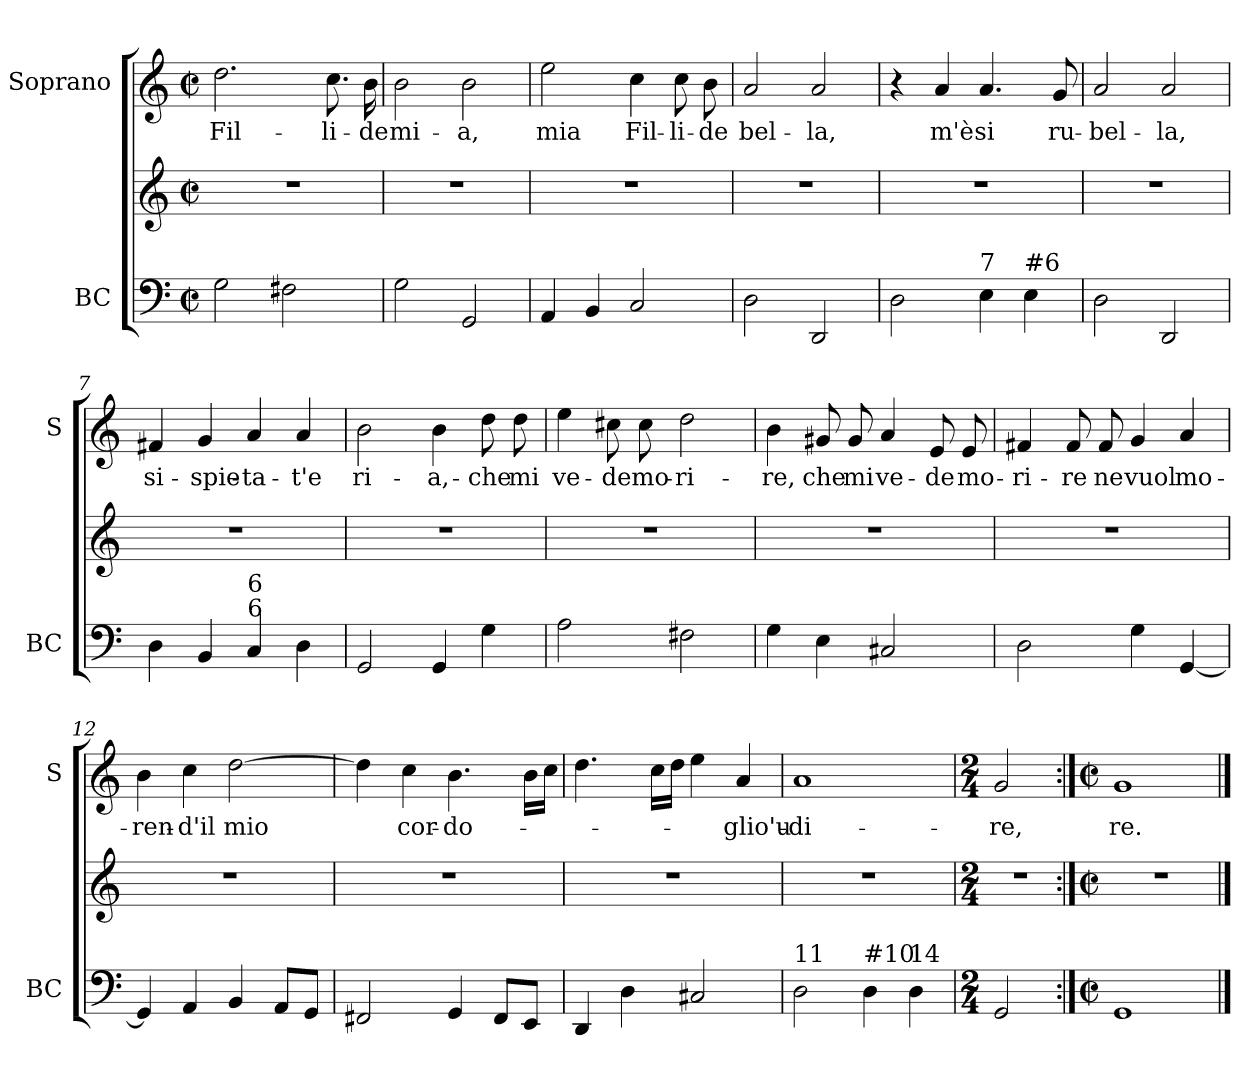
**kern	**kern	**kern	**text
*part2	*part2	*part1	*part1
*staff3	*staff2	*staff1	*staff1
*I"BC	*	*I"Soprano	*
*I'BC	*	*I'S	*
*clefF4	*clefG2	*clefG2	*
*k[]	*k[]	*k[]	*
*C:	*C:	*C:	*
*M2/2	*M2/2	*M2/2	*
*met(c|)	*met(c|)	*met(c|)	*
=1	=1	=1	=1
!	!	!	!LO:LY:b
2G\	1r	2.dd\	Fil-
2F#X\	.	.	.
!	!	!	!LO:LY:b
.	.	8.cc\	-li-
!	!	!	!LO:LY:b
.	.	16b\	-de
=2	=2	=2	=2
!	!	!	!LO:LY:b
2G\	1r	2b\	mi-
!	!	!	!LO:LY:b
2GG/	.	2b\	-a,
=3	=3	=3	=3
!	!	!	!LO:LY:b
4AA/	1r	2ee\	mia
4BB/	.	.	.
!	!	!	!LO:LY:b
2C/	.	4cc\	Fil-
!	!	!	!LO:LY:b
.	.	8cc\	-li-
!	!	!	!LO:LY:b
.	.	8b\	-de
=4	=4	=4	=4
!	!	!	!LO:LY:b
2D\	1r	2a/	bel-
!	!	!	!LO:LY:b
2DD/	.	2a/	-la,
=5	=5	=5	=5
2D\	1r	4r	.
!	!	!	!LO:LY:b
.	.	4a/	m'è
!LO:TX:a:t=7	!	!	!
!	!	!	!LO:LY:b
4E\	.	4.a/	si
!LO:TX:a:t=#6	!	!	!
4E\	.	.	.
!	!	!	!LO:LY:b
.	.	8g/	ru-
!!LO:LB:g=z
=6	=6	=6	=6
!	!	!	!LO:LY:b
2D\	1r	2a/	-bel-
!	!	!	!LO:LY:b
2DD/	.	2a/	-la,
=7	=7	=7	=7
!	!	!	!LO:LY:b
4D\	1r	4f#X/	si-
!	!	!	!LO:LY:b
4BB/	.	4g/	-spie-
!LO:TX:a:t=6	!	!	!
!LO:TX:a:t=6	!	!	!
!	!	!	!LO:LY:b
4C/	.	4a/	-ta-
!	!	!	!LO:LY:b
4D\	.	4a/	-t'e
=8	=8	=8	=8
!	!	!	!LO:LY:b
2GG/	1r	2b\	ri-
!	!	!	!LO:LY:b
4GG/	.	4b\	-a,-
!	!	!	!LO:LY:b
4G\	.	8dd\	-che
!	!	!	!LO:LY:b
.	.	8dd\	mi
=9	=9	=9	=9
!	!	!	!LO:LY:b
2A\	1r	4ee\	ve-
!	!	!	!LO:LY:b
.	.	8cc#X\	-de
!	!	!	!LO:LY:b
.	.	8cc#\	mo-
!	!	!	!LO:LY:b
2F#X\	.	2dd\	-ri-
=10	=10	=10	=10
!	!	!	!LO:LY:b
4G\	1r	4b\	-re,
!	!	!	!LO:LY:b
4E\	.	8g#X/	che
!	!	!	!LO:LY:b
.	.	8g#/	mi
!	!	!	!LO:LY:b
2C#X/	.	4a/	ve-
!	!	!	!LO:LY:b
.	.	8e/	-de
!	!	!	!LO:LY:b
.	.	8e/	mo-
=11	=11	=11	=11
!	!	!	!LO:LY:b
2D\	1r	4f#X/	-ri-
!	!	!	!LO:LY:b
.	.	8f#/	-re
!	!	!	!LO:LY:b
.	.	8f#/	ne
!	!	!	!LO:LY:b
4G\	.	4g/	vuol
!	!	!	!LO:LY:b
[4GG/	.	4a/	mo-
!!LO:LB:g=z
=12	=12	=12	=12
!	!	!	!LO:LY:b
4GG/]	1r	4b\	-ren-
!	!	!	!LO:LY:b
4AA/	.	4cc\	-d'il
!	!	!	!LO:LY:b
4BB/	.	[2dd\	mio
8AA/L	.	.	.
8GG/J	.	.	.
=13	=13	=13	=13
2FF#X/	1r	4dd\]	.
!	!	!	!LO:LY:b
.	.	4cc\	cor-
!	!	!	!LO:LY:b
4GG/	.	4.b\	-do-
8FF#/L	.	.	.
8EE/J	.	16b\LL	.
.	.	16cc\JJ	.
=14	=14	=14	=14
4DD/	1r	4.dd\	.
4D\	.	.	.
.	.	16cc\LL	.
.	.	16dd\JJ	.
2C#X/	.	4ee\	.
!	!	!	!LO:LY:b
.	.	4a/	-glio'u-
=15	=15	=15	=15
!LO:TX:a:t=11	!	!	!
!	!	!	!LO:LY:b
2D\	1r	1a	-di-
!LO:TX:a:t=#10	!	!	!
4D\	.	.	.
!LO:TX:a:t=14	!	!	!
4D\	.	.	.
=16	=16	=16	=16
*M2/4	*M2/4	*M2/4	*
!	!	!	!LO:LY:b
2GG/	2r	2g/	-re,
=17:|!	=17:|!	=17:|!	=17:|!
*M2/2	*M2/2	*M2/2	*
*met(c|)	*met(c|)	*met(c|)	*
!	!	!	!LO:LY:b
1GG	1r	1g	re.
==	==	==	==
*-	*-	*-	*-
